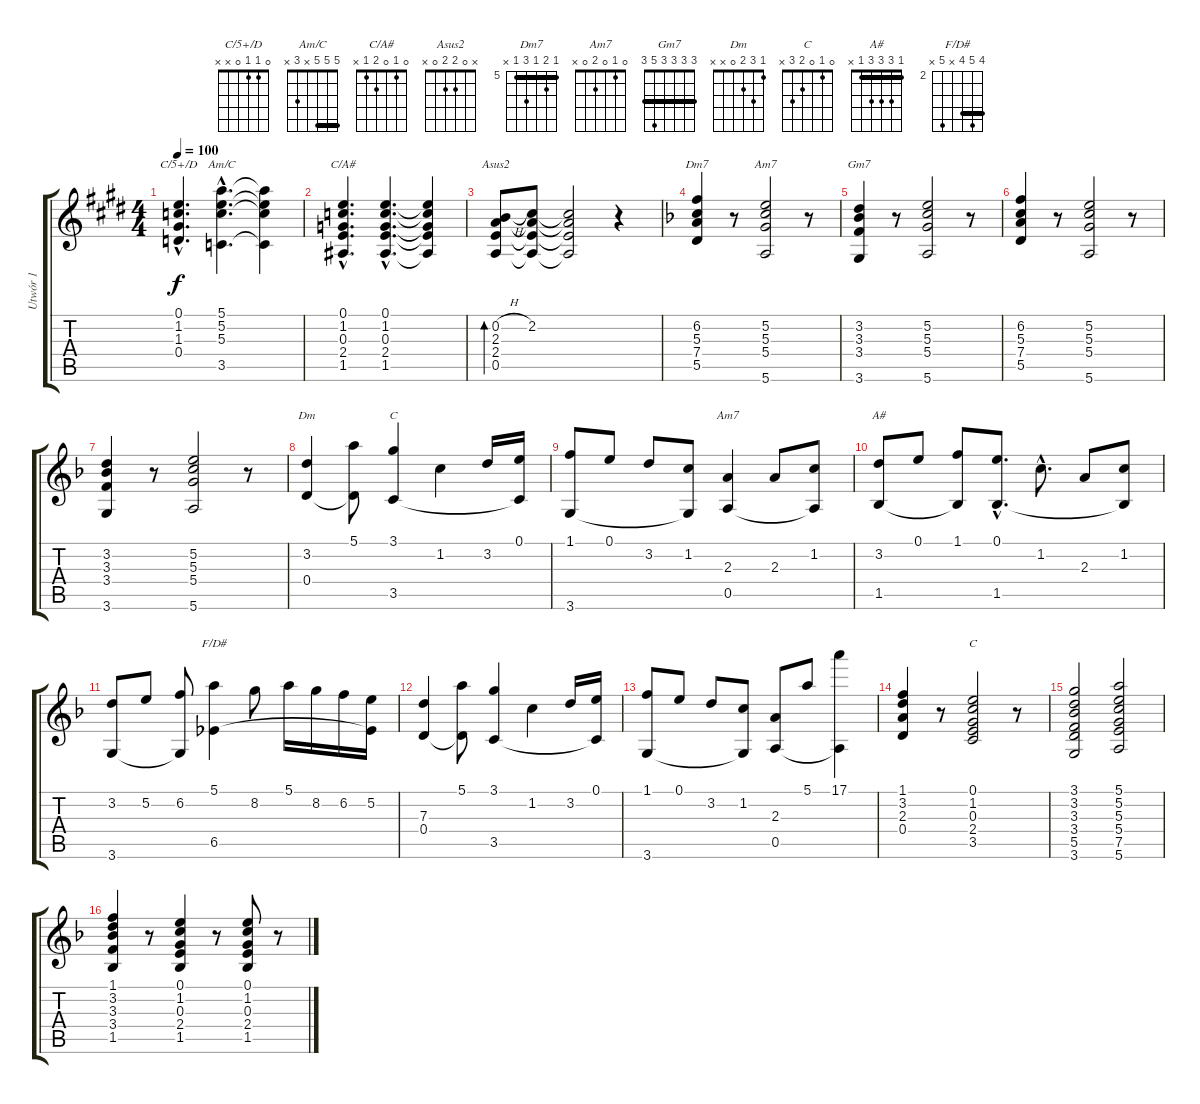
\track ("Utwór 1" "Utwór 1") {instrument acousticguitarnylon}
\staff {score tabs}
\tuning (E4 B3 G3 D3 A2 E2) {hide}
\chord ("C/5+/D" 0 1 1 0 x x)
\chord ("Am/C" 5 5 5 x 3 x) {barre 5}
\chord ("C/A#" 0 1 0 2 1 x)
\chord ("Asus2" x 0 2 2 0 x)
\chord ("Dm7" 5 6 5 7 5 x) {firstfret 5 barre 5}
\chord ("Am7" 5 5 5 5 7 5) {firstfret 5 barre 5}
\chord ("Gm7" 3 3 3 3 5 3) {barre 3}
\chord ("Dm" 1 3 2 0 x x)
\chord ("C" 3 1 0 2 3 x)
\chord ("Am7" 0 1 0 2 0 x)
\chord ("A#" 1 3 3 3 1 x) {barre 1}
\chord ("F/D#" 5 6 5 x 6 x) {firstfret 2 barre 5}
\chord ("C" 0 1 0 2 3 x)
\ts (4 4)
\tempo 100
\clef g2
\ks c#minor
(0.1{hac} 1.2{hac} 1.3{hac} 0.4{hac}).4{d ch "C/5+/D" dy f} (5.1{hac} 5.2{hac} 5.3{hac} 3.5{hac}).4{d ch "Am/C"} (5.1{t} 5.2{t} 5.3{t} 3.5{t}).4 |
(0.1{hac} 1.2{hac} 0.3{hac} 2.4{hac} 1.5{hac}).4{d ch "C/A#"} (0.1{hac} 1.2{hac} 0.3{hac} 2.4{hac} 1.5{hac}).4{d} (0.1{t} 1.2{t} 0.3{t} 2.4{t} 1.5{t}).4 |
(0.2{h} 2.3 2.4 0.5).8{bd 240 ch "Asus2"} (2.2 2.3{t} 2.4{t} 0.5{t}).8 (2.2{t} 2.3{t} 2.4{t} 0.5{t}).2 r.4 |
\ks dminor
(6.2 5.3 7.4 5.5).4{ch "Dm7"} r.8 (5.2 5.3 5.4 5.6).2{ch "Am7"} r.8 |
(3.2 3.3 3.4 3.6).4{ch "Gm7"} r.8 (5.2 5.3 5.4 5.6).2 r.8 |
(6.2 5.3 7.4 5.5).4 r.8 (5.2 5.3 5.4 5.6).2 r.8 |
(3.2 3.3 3.4 3.6).4 r.8 (5.2 5.3 5.4 5.6).2 r.8 |
(3.2 0.4).4{ch "Dm"} (5.1 0.4{t}).8 (3.1 3.5).4{ch "C"} 1.2.4 3.2.16 (0.1 3.5{t}).16 |
(1.1 3.6).8 0.1.8 3.2.8 (1.2 3.6{t}).8 (2.3 0.5).4{ch "Am7"} 2.3.8 (1.2 0.5{t}).8 |
(3.2 1.5).8{ch "A#"} 0.1.8 (1.1 1.5{t}).8 (0.1{hac} 1.5{hac}).8{d} 1.2{hac}.8{d} 2.3.8 (1.2 1.5{t}).8 |
(3.2 3.6).8 5.2.8 (6.2 3.6{t}).8 (5.1 6.5).4{ch "F/D#"} 8.2.8 5.1.16 8.2.16 6.2.16 (5.2 6.5{t}).16 |
(7.3 0.4).4 (5.1 0.4{t}).8 (3.1 3.5).4 1.2.4 3.2.16 (0.1 3.5{t}).16 |
(1.1 3.6).8 0.1.8 3.2.8 (1.2 3.6{t}).8 (2.3 0.5).8 5.1.8 (17.1 0.5{t}).4 |
(1.1 3.2 2.3 0.4).4 r.8 (0.1 1.2 0.3 2.4 3.5).2{ch "C"} r.8 |
(3.1 3.2 3.3 3.4 5.5 3.6).2 (5.1 5.2 5.3 5.4 7.5 5.6).2 |
(1.1 3.2 3.3 3.4 1.5).4 r.8 (0.1 1.2 0.3 2.4 1.5).4 r.8 (0.1 1.2 0.3 2.4 1.5).8 r.8
